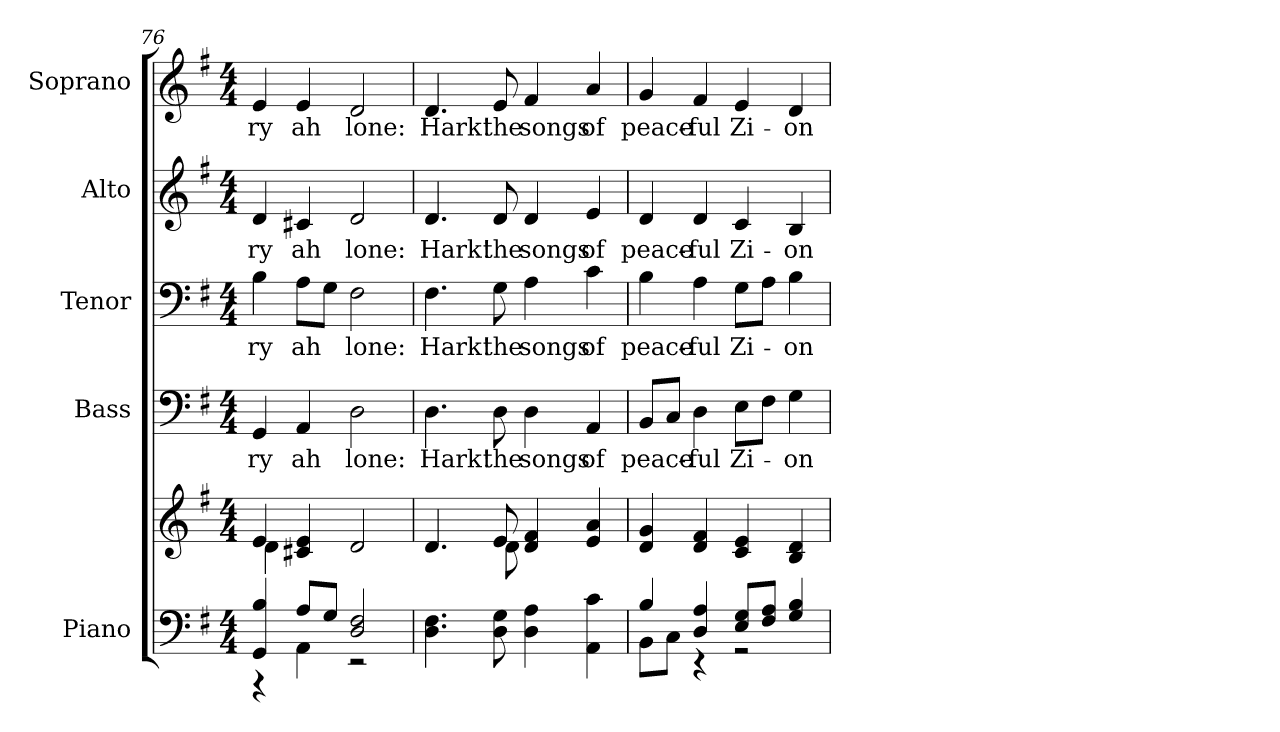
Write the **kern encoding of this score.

**kern	**kern	**kern	**text	**kern	**text	**kern	**text	**kern	**text
*part5	*part5	*part4	*part4	*part3	*part3	*part2	*part2	*part1	*part1
*staff6	*staff5	*staff4	*staff4	*staff3	*staff3	*staff2	*staff2	*staff1	*staff1
*I"Piano	*	*I"Bass	*	*I"Tenor	*	*I"Alto	*	*I"Soprano	*
*I'Pno.	*	*I'B.	*	*I'T.	*	*I'A.	*	*I'S.	*
*clefF4	*clefG2	*clefF4	*	*clefF4	*	*clefG2	*	*clefG2	*
*k[f#]	*k[f#]	*k[f#]	*	*k[f#]	*	*k[f#]	*	*k[f#]	*
*G:	*G:	*G:	*	*G:	*	*G:	*	*G:	*
*M4/4	*M4/4	*M4/4	*	*M4/4	*	*M4/4	*	*M4/4	*
=76	=76	=76	=76	=76	=76	=76	=76	=76	=76
*^	*^	*	*	*	*	*	*	*	*
!	!	!	!	!	!LO:LY:b:color=#000000	!	!	!	!	!	!
!	!	!	!	!	!	!	!LO:LY:b:color=#000000	!	!	!	!
!	!	!	!	!	!	!	!	!	!LO:LY:b:color=#000000	!	!
!	!	!	!	!	!	!	!	!	!	!	!LO:LY:b:color=#000000
4GGi/ 4Bi	4r	4ei/	4di\	4GGi/	-ry	4Bi\	-ry	4di/	-ry	4ei/	-ry
!	!	!	!	!	!LO:LY:b:color=#000000	!	!	!	!	!	!
!	!	!	!	!	!	!	!LO:LY:b:color=#000000	!	!	!	!
!	!	!	!	!	!	!	!	!	!LO:LY:b:color=#000000	!	!
!	!	!	!	!	!	!	!	!	!	!	!LO:LY:b:color=#000000
8Ai/L	4AAi\	4c#Xi/ 4ei	4ryy	4AAi/	ah	8Ai\L	ah	4c#Xi/	ah	4ei/	ah
8Gi/J	.	.	.	.	.	8Gi\J	.	.	.	.	.
!	!	!	!	!	!LO:LY:b:color=#000000	!	!	!	!	!	!
!	!	!	!	!	!	!	!LO:LY:b:color=#000000	!	!	!	!
!	!	!	!	!	!	!	!	!	!LO:LY:b:color=#000000	!	!
!	!	!	!	!	!	!	!	!	!	!	!LO:LY:b:color=#000000
2Di/ 2F#i	2r	2di/	2ryy	2Di\	lone:	2F#i\	lone:	2di/	lone:	2di/	lone:
*v	*v	*	*	*	*	*	*	*	*	*	*
!!LO:PB:g=z
=77	=77	=77	=77	=77	=77	=77	=77	=77	=77	=77
*^	*	*	*	*	*	*	*	*	*	*
!	!	!	!	!	!LO:LY:b:color=#000000	!	!	!	!	!	!
*v	*v	*	*	*	*	*	*	*	*	*	*
*^	*	*	*	*	*	*	*	*	*	*
!	!	!	!	!	!	!	!LO:LY:b:color=#000000	!	!	!	!
*v	*v	*	*	*	*	*	*	*	*	*	*
*^	*	*	*	*	*	*	*	*	*	*
!	!	!	!	!	!	!	!	!	!LO:LY:b:color=#000000	!	!
*v	*v	*	*	*	*	*	*	*	*	*	*
*^	*	*	*	*	*	*	*	*	*	*
!	!	!	!	!	!	!	!	!	!	!	!LO:LY:b:color=#000000
*v	*v	*	*	*	*	*	*	*	*	*	*
4.Di\ 4.F#i	4.di/	4ryy	4.Di\	Hark!	4.F#i\	Hark!	4.di/	Hark!	4.di/	Hark!
.	.	8ryy	.	.	.	.	.	.	.	.
!	!	!	!	!LO:LY:b:color=#000000	!	!	!	!	!	!
!	!	!	!	!	!	!LO:LY:b:color=#000000	!	!	!	!
!	!	!	!	!	!	!	!	!LO:LY:b:color=#000000	!	!
!	!	!	!	!	!	!	!	!	!	!LO:LY:b:color=#000000
8Di\ 8Gi	8ei/	8di\	8Di\	the	8Gi\	the	8di/	the	8ei/	the
!	!	!	!	!LO:LY:b:color=#000000	!	!	!	!	!	!
!	!	!	!	!	!	!LO:LY:b:color=#000000	!	!	!	!
!	!	!	!	!	!	!	!	!LO:LY:b:color=#000000	!	!
!	!	!	!	!	!	!	!	!	!	!LO:LY:b:color=#000000
4Di\ 4Ai	4di/ 4f#i	2ryy	4Di\	songs	4Ai\	songs	4di/	songs	4f#i/	songs
!	!	!	!	!LO:LY:b:color=#000000	!	!	!	!	!	!
!	!	!	!	!	!	!LO:LY:b:color=#000000	!	!	!	!
!	!	!	!	!	!	!	!	!LO:LY:b:color=#000000	!	!
!	!	!	!	!	!	!	!	!	!	!LO:LY:b:color=#000000
4AAi\ 4ci	4ei/ 4ai	.	4AAi/	of	4ci\	of	4ei/	of	4ai/	of
*	*v	*v	*	*	*	*	*	*	*	*
=78	=78	=78	=78	=78	=78	=78	=78	=78	=78
*^	*	*	*	*	*	*	*	*	*
!	!	!	!	!LO:LY:b:color=#000000	!	!	!	!	!	!
!	!	!	!	!	!	!LO:LY:b:color=#000000	!	!	!	!
!	!	!	!	!	!	!	!	!LO:LY:b:color=#000000	!	!
!	!	!	!	!	!	!	!	!	!	!LO:LY:b:color=#000000
4Bi/	8BBi\L	4di/ 4gi	8BBi/L	peace-	4Bi\	peace-	4di/	peace-	4gi/	peace-
.	8Ci\J	.	8Ci/J	.	.	.	.	.	.	.
!	!	!	!	!LO:LY:b:color=#000000	!	!	!	!	!	!
!	!	!	!	!	!	!LO:LY:b:color=#000000	!	!	!	!
!	!	!	!	!	!	!	!	!LO:LY:b:color=#000000	!	!
!	!	!	!	!	!	!	!	!	!	!LO:LY:b:color=#000000
4Di/ 4Ai	4r	4di/ 4f#i	4Di\	-ful	4Ai\	-ful	4di/	-ful	4f#i/	-ful
!	!	!	!	!LO:LY:b:color=#000000	!	!	!	!	!	!
!	!	!	!	!	!	!LO:LY:b:color=#000000	!	!	!	!
!	!	!	!	!	!	!	!	!LO:LY:b:color=#000000	!	!
!	!	!	!	!	!	!	!	!	!	!LO:LY:b:color=#000000
8Ei/ 8GiL	2r	4ci/ 4ei	8Ei\L	Zi-	8Gi\L	Zi-	4ci/	Zi-	4ei/	Zi-
8F#i/ 8AiJ	.	.	8F#i\J	.	8Ai\J	.	.	.	.	.
!	!	!	!	!LO:LY:b:color=#000000	!	!	!	!	!	!
!	!	!	!	!	!	!LO:LY:b:color=#000000	!	!	!	!
!	!	!	!	!	!	!	!	!LO:LY:b:color=#000000	!	!
!	!	!	!	!	!	!	!	!	!	!LO:LY:b:color=#000000
4Gi/ 4Bi	.	4Bi/ 4di	4Gi\	-on	4Bi\	-on	4Bi/	-on	4di/	-on
*v	*v	*	*	*	*	*	*	*	*	*
=	=	=	=	=	=	=	=	=	=
*-	*-	*-	*-	*-	*-	*-	*-	*-	*-
